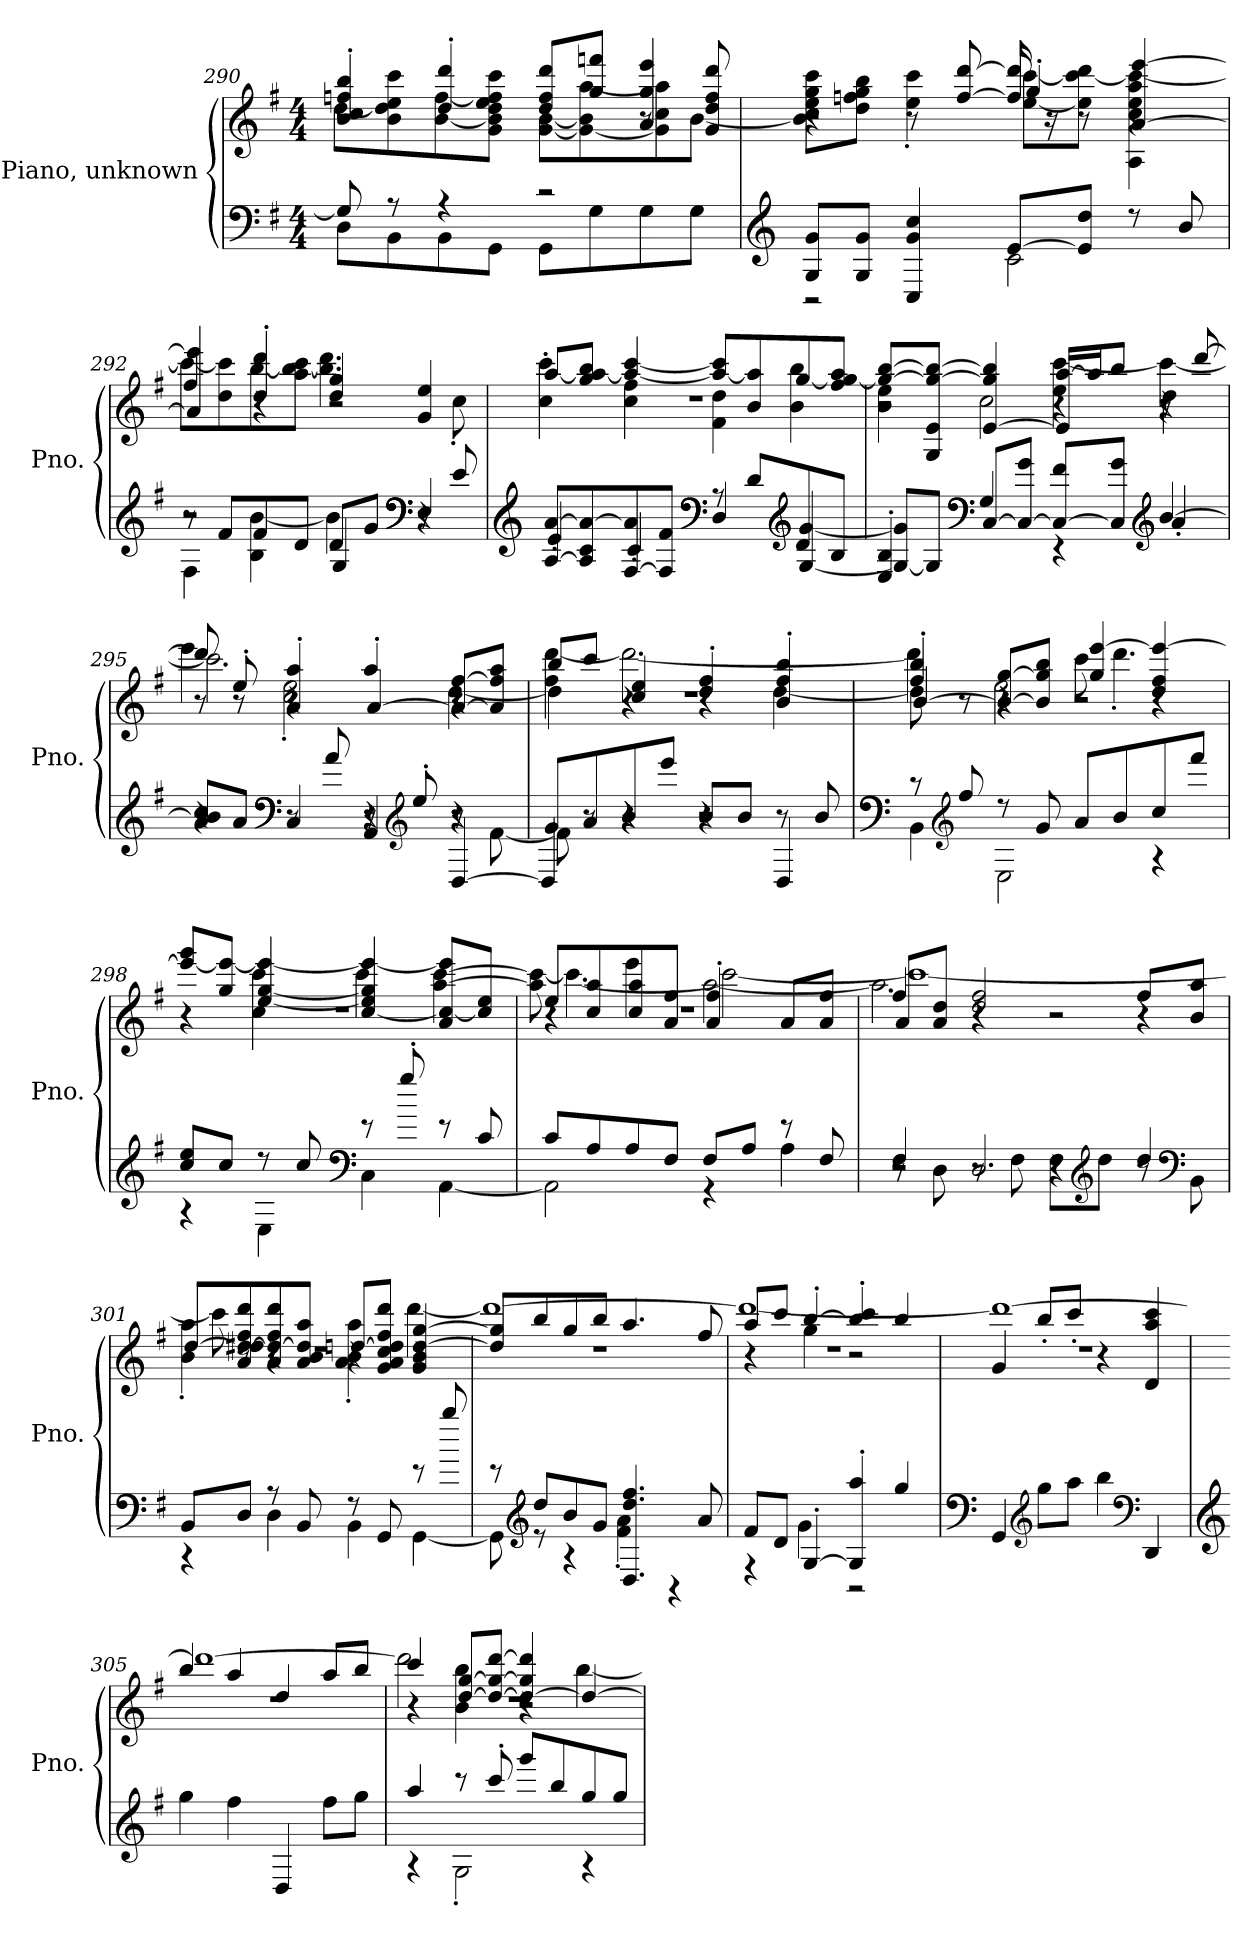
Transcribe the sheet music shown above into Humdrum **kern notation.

**kern	**kern
*part1	*part1
*staff2	*staff1
*I"Piano, unknown	*
*I'Pno.	*
!!LO:PB:g=z
*clefF4	*clefG2
*k[f#]	*k[f#]
*M4/4	*M4/4
=290	=290
*^	*^
*	*	*	*^
8G/]	8D\L	4b/' 4cc/' 4ffn/' 4bb/'	[8dd\L	2r
8r	8BB\	.	8b\ 8dd\] 8ee\ 8ccc\	.
4r	8BB\	4dd/' 4ddd/'	[8b\ [8ff\	.
.	8GG\J	.	8g\ 8b\] 8dd\ 8ee\ 8ff\] 8ccc\J	.
2r	8GG\L	8dd/ 8ff/ 8ddd/L	[8g\ [8b\L	4r
.	8G\	8gg/ 8fffn/J	8g\_ 8b\] [8aa\	.
.	8G\	4a/ 4gg/ 4eee/	8g\] 8cc\ 8aa\]	8r
.	8G\J	.	[8b\J	8g/ 8dd/ 8ff/ 8ddd/
=291	=291	=291	=291	=291
*clefG2	*	*	*	*
8G/ 8g/L	2r	4r	8b\] 8cc\ 8ee\ 8gg\ 8ccc\L	2r
8G/ 8g/J	.	.	8dd\ 8ffn\ 8gg\ 8bb\J	.
4C/ 4g/ 4cc/	.	8r	4ee\' 4ccc\'	.
.	.	[8ff/ [8ddd/	.	.
[8e/L	2c\	16ff/] 16ddd/]	[8ee\ [8ccc\L	4gg'/
.	.	16r	.	.
8e/] 8dd/J	.	8r	8ee\] 8ccc\_ 8ddd\J	.
8r	.	4r	4A\ 4cc\ 4ee\ 4aa\ 4ccc\_	[4a/ [4eee/
8b/	.	.	.	.
!!LO:LB:g=z	!!	!!
=292	=292	=292	=292	=292
*	*^	*	*	*
8r	4F#\	2r	4ff#/	8ccc\L_	4a/] 4eee/]
8f#/L	.	.	.	8dd\ 8ccc\]	.
8f#/	4B\ [4b\	.	4dd/' 4ddd/'	[8bb\	4r
8d/J	.	.	.	8aa\ 8bb\_ 8ccc\J	.
8d/L	4b\]	4G/	4dd/ 4gg/	4.bb\] 4.ddd\	2r
8g/J	.	.	.	.	.
*clefF4	*	*	*	*	*
8r	4r	4E/	4g/ 4ee/	.	.
8e/	.	.	.	8cc'\	.
*v	*v	*v	*	*	*
=293	=293	=293	=293
*clefG2	*	*	*
*^	*	*	*
[8A/ [8a/L	4e'/	1r	[8aa/L	4cc\' 4ccc\'
8A/] 8c/ 8a/_	.	.	8gg/ 8aa/_ 8bb/J	.
[8F#/ 8a/]	4c'/	.	4aa/_ [4ccc/	4cc\ 4ff#\
8F#/] 8f#/J	.	.	.	.
*clefF4	*	*	*	*
8r	4D/	.	8aa/_ 8ccc/]L	4f#\ 4dd\
8d/L	.	.	8b/ 8aa/]	.
*clefG2	*	*	*	*
8d/	[4G/ [4g/	.	[8gg/	4b\ 4bb\
8B/J	.	.	8ff#/ 8gg/_ 8aa/J	.
!!LO:LB:g=z
=294	=294	=294	=294	=294
*	*	*	*	*^
4E/' 4B/'	8G/_ 8g/]L	2r	2r	8gg/_ [8bb/L	4b\ 4ee\
.	8G/J]	.	.	8G/ 8e/ 8gg/_ 8bb/_J	.
*clefF4	*	*	*	*	*
[8C/L	4G/	.	.	[4e/ 4gg/] 4bb/]	2cc\
8C/_ 8g/J	.	.	.	.	.
8C/_ 8f#/L	4r	4r	4ee\ [4ccc\	16e/] [16aa/LL	.
.	.	.	.	16aa/J]	.
8C/] 8g/J	.	.	.	8bb/J	.
*clefG2	*	*	*	*	*
[4b/	4a'/	8r	4ccc\_	4r	4dd\
.	.	[8ddd/	.	.	.
=295	=295	=295	=295	=295	=295
*	*^	*	*	*	*
8a/ 8b/] 8cc/L	2r	4r	8ddd/]	2.ccc\]	8r	4eee\
8a/J	.	.	8r	.	8ee'/	.
*clefF4	*	*	*	*	*	*
8r	.	4C/	4r	.	4a/' 4aa/'	2cc\' 2ee\'
8a/	.	.	.	.	.	.
8r	4r	4AA/	4aa'/	.	[4a/	.
*clefG2	*	*	*	*	*	*
8ee'/	.	.	.	.	.	.
4r	8r	[4D/	4r	4r	8a/_ [8ff#/L	[4dd\
.	[8f#\	.	.	.	8a/] 8ff#/] 8aa/J	.
=296	=296	=296	=296	=296	=296	=296
8g/L	8f#\]	4D/]	1r	4ff#\ [4ddd\	8bb/L	4dd\]
8a/	8r	.	.	.	8ccc/J	.
8b/	4r	4r	.	2.ddd\_	4cc/ 4ee/	4r
8eee/J	.	.	.	.	.	.
8b/L	2r	4r	.	.	4dd/' 4ff#/'	4r
8b/J	.	.	.	.	.	.
8r	.	4D/	.	.	4b/' 4ff#/' 4bb/'	[4dd\
8b/	.	.	.	.	.	.
*v	*v	*v	*	*	*	*
!!LO:LB:g=z	!!	!!	!!
=297	=297	=297	=297	=297
*clefF4	*	*	*	*
*^	*	*	*	*
8r	4BB\	4ff#/' 4bb/'	4ddd\]	[4b/	8dd\]
*clefG2	*	*	*	*	*
8ff#/	.	.	.	.	8r
8r	2E\	4r	4r	8b/_ [8gg/L	2ee\
8g/	.	.	.	8b/] 8gg/] 8bb/J	.
8a/L	.	2r	8ccc\	4gg/ [4eee/	.
8b/	.	.	4.ddd'\	.	.
8cc/	4r	.	.	4dd/ 4ff#/ 4eee/_	4r
8fff#/J	.	.	.	.	.
*	*	*	*	*v	*v
=298	=298	=298	=298	=298
8cc/ 8ee/L	4r	1r	8eee/_ 8ggg/L	4r
8cc/J	.	.	8gg/ 8eee/_J	.
8r	4E\	.	[4ee/ [4gg/ 4eee/_	4cc\' 4ccc\'
8cc/	.	.	.	.
*clefF4	*	*	*	*
8r	4C\	.	[4cc/ 4ee/] 4gg/] 4eee/_	4ccc'\
8gg'/	.	.	.	.
8r	[4AA\	.	8a/ 8cc/_ 8eee/]L	[4aa\ [4ccc\
8c/	.	.	8cc/] 8ee/J	.
=299	=299	=299	=299	=299
*	*	*	*	*^
8c/L	2AA\]	1r	4r	8ee/L	8aa\] 8ccc\_
8A/	.	.	.	8cc/ 8aa/	4.ccc\_
8A/	.	.	4eee\	8cc/ 8aa/	.
8F#/J	.	.	.	8a/ 8ff#/J	.
8F#/L	4r	.	[2aa\	4a/' 4ff#/'	2ccc\_
8A/J	.	.	.	.	.
8r	4A\	.	.	8a/L	.
8F#/	.	.	.	8a/ 8ff#/J	.
!!LO:LB:g=z	!!	!!	!!
=300	=300	=300	=300	=300	=300
*	*^	*	*	*	*
2r	8r	4F#/	4ff#/	2.aa\]	8a/L	1ccc_
.	8D\	.	.	.	8a/ 8dd/J	.
.	8r	2.D/	4r	.	2dd/ 2ff#/	.
.	8F#\	.	.	.	.	.
4r	8F#\L	.	2r	.	.	.
*clefG2	*	*	*	*	*	*
.	8dd\J	.	.	.	.	.
4dd/	8r	.	.	4r	8ff#/L	.
*clefF4	*	*	*	*	*	*
.	8BB\	.	.	.	8b/ 8aa/J	.
*	*v	*v	*	*	*	*
=301	=301	=301	=301	=301	=301
8BB/L	4r	1r	4b\' 4aa\'	[8dd/L	8ccc\]
8D/J	.	.	.	8a/ 8dd/_ 8dd#X/ 8ff#/ 8ddd/	8r
8r	4D\	.	4r	8a/ 8dd/_ 8ff#/ 8ddd/	4r
8BB/	.	.	.	8a/ 8b/ 8dd/] 8aa/J	.
8r	4BB\	.	4a\' 4b\' 4aa\'	[8ddn/L	4r
8GG/	.	.	.	8g/ 8a/ 8cc/ 8dd/] 8ff#/ 8ddd/J	.
8r	[4GG\	.	4r	4g/ 4b/ [4dd/ [4gg/	[4ddd\
8bb/	.	.	.	.	.
*	*	*	*	*v	*v
=302	=302	=302	=302	=302
8r	8GG\]	1r	8dd/] 8gg/]L	1ddd_
*clefG2	*	*	*	*
8dd/L	8r	.	8bb/	.
8b/	4r	.	8gg/	.
8g/J	.	.	8bb/J	.
4.D/ 4.dd/ 4.ff#/	4f#\' 4a\'	.	4.aa/	.
.	4r	.	.	.
8a/	.	.	8ff#/	.
!!LO:LB:g=z
=303	=303	=303	=303	=303
*	*	*	*	*^
8f#/L	4r	1r	4r	8aa/L	1ddd_
8d/J	.	.	.	8ccc/J	.
[4G'/	4g\	.	4gg\	[4bb'/	.
4G/]' 4aa/'	2r	.	2r	4bb/]' 4ccc/'	.
4gg/	.	.	.	4bb/	.
*v	*v	*	*	*	*
*	*v	*v	*v	*v
=304	=304
*clefF4	*
*	*^
*	*	*^
4GG/	1r	4g/	1ddd_
*clefG2	*	*	*
8gg\L	.	8bb'/L	.
8aa\J	.	8ccc'/J	.
4bb\	.	4r	.
*clefF4	*	*	*
4DD/	.	4d/ 4aa/ 4ccc/	.
=305	=305	=305	=305
*clefG2	*	*	*
4gg\	1r	4bb/	1ddd_
4ff#\	.	4aa/	.
4D/	.	4dd/	.
8ff#\L	.	8aa/L	.
8gg\J	.	8bb/J	.
=306	=306	=306	=306
*^	*	*	*^
4aa/	4r	1r	4r	4ccc/	2ddd\]
8r	2G'\	.	4b\ 4bb\	[8dd/ [8gg/L	.
8ccc'/	.	.	.	8dd/_ 8gg/_ [8ddd/J	.
8ggg/L	.	.	2r	4dd/_ 4gg/] 4ddd/]	4r
8bb/	.	.	.	.	.
8gg/	4r	.	.	4dd/_	[4bb\
8gg/J	.	.	.	.	.
*v	*v	*	*	*	*
*	*v	*v	*v	*v
=	=
*-	*-
